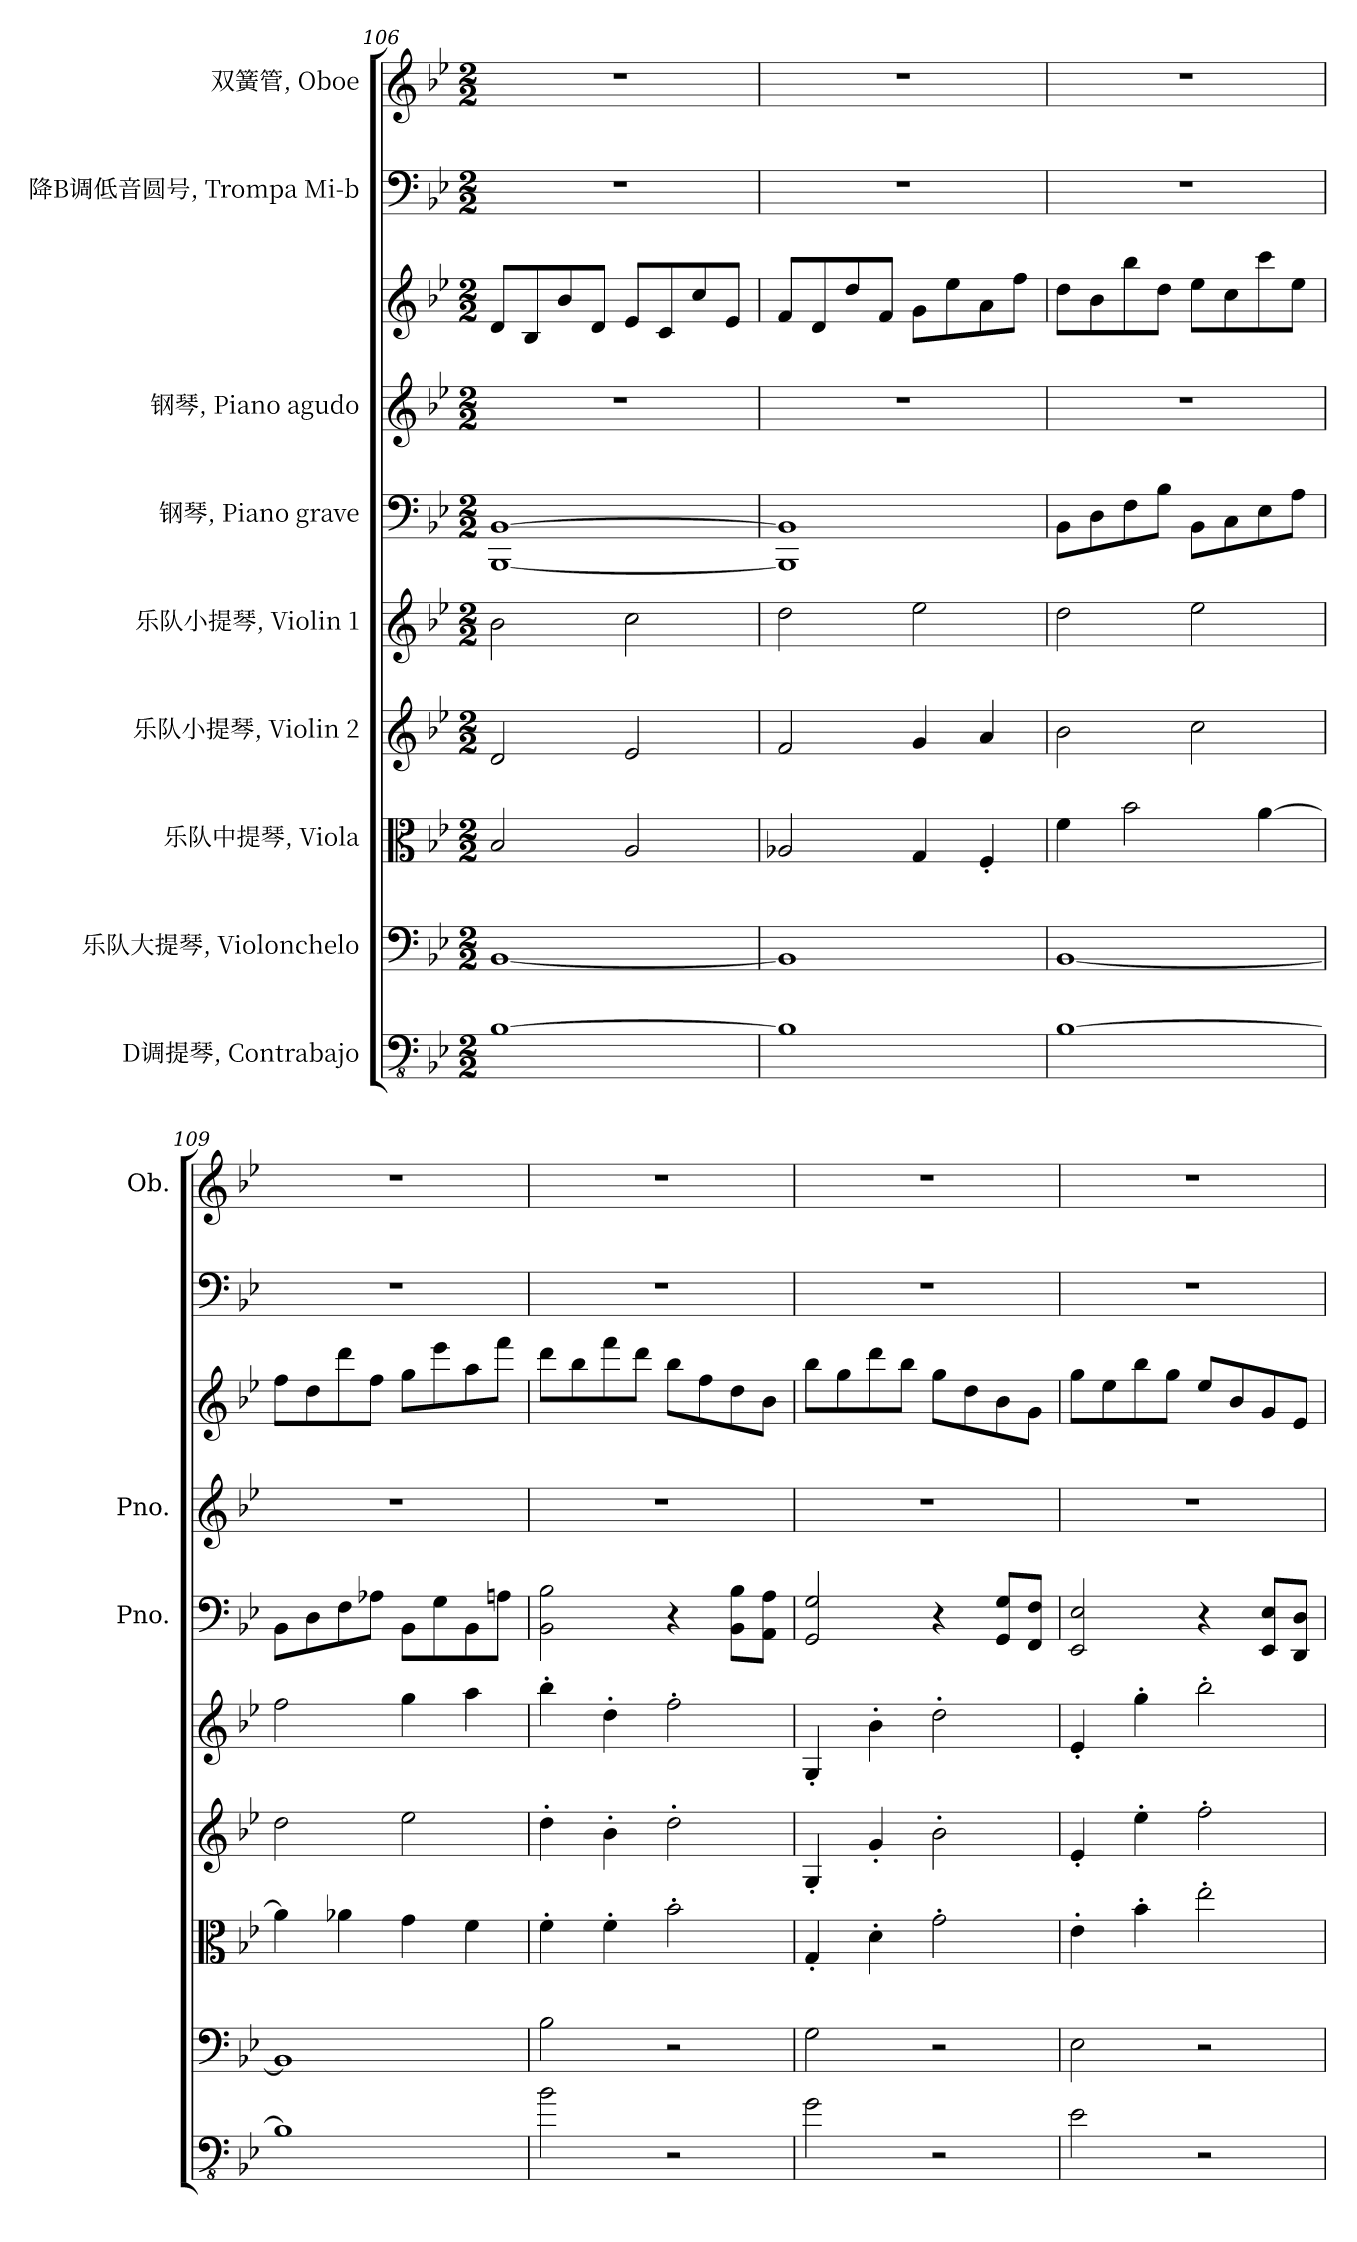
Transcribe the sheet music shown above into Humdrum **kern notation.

**kern	**kern	**kern	**kern	**kern	**kern	**kern	**kern	**kern	**kern
*part9	*part8	*part7	*part6	*part5	*part4	*part3	*part3	*part2	*part1
*staff10	*staff9	*staff8	*staff7	*staff6	*staff5	*staff4	*staff3	*staff2	*staff1
*I"D调提琴, Contrabajo	*I"乐队大提琴, Violonchelo	*I"乐队中提琴, Viola	*I"乐队小提琴, Violin 2	*I"乐队小提琴, Violin 1	*I"钢琴, Piano grave	*I"钢琴, Piano agudo	*	*I"降B调低音圆号, Trompa Mi-b	*I"双簧管, Oboe
*	*	*	*	*	*I'Pno.	*I'Pno.	*	*	*I'Ob.
*clefFv4	*clefF4	*clefC3	*clefG2	*clefG2	*clefF4	*clefG2	*clefG2	*clefF4	*clefG2
*ITrd7c12	*	*	*	*	*	*	*	*ITrd1c2	*
*k[b-e-]	*k[b-e-]	*k[b-e-]	*k[b-e-]	*k[b-e-]	*k[b-e-]	*k[b-e-]	*k[b-e-]	*k[b-e-a-d-]	*k[b-e-]
*M2/2	*M2/2	*M2/2	*M2/2	*M2/2	*M2/2	*M2/2	*M2/2	*M2/2	*M2/2
*MM210	*MM210	*MM210	*MM210	*MM210	*MM210	*MM210	*MM210	*MM210	*MM210
=106	=106	=106	=106	=106	=106	=106	=106	=106	=106
[1BBB-	[1BB-	2B-/	2d/	2b-\	[1BBB- [1BB-	1r	8d/L	1r	1r
.	.	.	.	.	.	.	8B-/	.	.
.	.	.	.	.	.	.	8b-/	.	.
.	.	.	.	.	.	.	8d/J	.	.
.	.	2A/	2e-/	2cc\	.	.	8e-/L	.	.
.	.	.	.	.	.	.	8c/	.	.
.	.	.	.	.	.	.	8cc/	.	.
.	.	.	.	.	.	.	8e-/J	.	.
=107	=107	=107	=107	=107	=107	=107	=107	=107	=107
1BBB-]	1BB-]	2A-X/	2f/	2dd\	1BBB-] 1BB-]	1r	8f/L	1r	1r
.	.	.	.	.	.	.	8d/	.	.
.	.	.	.	.	.	.	8dd/	.	.
.	.	.	.	.	.	.	8f/J	.	.
.	.	4G/	4g/	2ee-\	.	.	8g\L	.	.
.	.	.	.	.	.	.	8ee-\	.	.
.	.	4F'/	4a/	.	.	.	8a\	.	.
.	.	.	.	.	.	.	8ff\J	.	.
!!LO:PB:g=z
=108	=108	=108	=108	=108	=108	=108	=108	=108	=108
*	*	*	*	*	*	*	*	*	*MM215
[1BBB-	[1BB-	4f\	2b-\	2dd\	8BB-\L	1r	8dd\L	1r	1r
.	.	.	.	.	8D\	.	8b-\	.	.
.	.	2b-\	.	.	8F\	.	8bb-\	.	.
.	.	.	.	.	8B-\J	.	8dd\J	.	.
.	.	.	2cc\	2ee-\	8BB-\L	.	8ee-\L	.	.
.	.	.	.	.	8C\	.	8cc\	.	.
.	.	[4a\	.	.	8E-\	.	8ccc\	.	.
.	.	.	.	.	8A\J	.	8ee-\J	.	.
=109	=109	=109	=109	=109	=109	=109	=109	=109	=109
1BBB-]	1BB-]	4a\]	2dd\	2ff\	8BB-\L	1r	8ff\L	1r	1r
.	.	.	.	.	8D\	.	8dd\	.	.
.	.	4a-X\	.	.	8F\	.	8ddd\	.	.
.	.	.	.	.	8A-X\J	.	8ff\J	.	.
.	.	4g\	2ee-\	4gg\	8BB-\L	.	8gg\L	.	.
.	.	.	.	.	8G\	.	8eee-\	.	.
.	.	4f\	.	4aa\	8BB-\	.	8aa\	.	.
.	.	.	.	.	8An\J	.	8fff\J	.	.
=110	=110	=110	=110	=110	=110	=110	=110	=110	=110
*	*	*	*	*	*	*	*	*	*MM220
2BB-\	2B-\	4f'\	4dd'\	4bb-'\	2BB-\ 2B-\	1r	8ddd\L	1r	1r
.	.	.	.	.	.	.	8bb-\	.	.
.	.	4f'\	4b-'\	4dd'\	.	.	8fff\	.	.
.	.	.	.	.	.	.	8ddd\J	.	.
2r	2r	2b-'\	2dd'\	2ff'\	4r	.	8bb-\L	.	.
.	.	.	.	.	.	.	8ff\	.	.
.	.	.	.	.	8BB-\ 8B-\L	.	8dd\	.	.
.	.	.	.	.	8AA\ 8A\J	.	8b-\J	.	.
=111	=111	=111	=111	=111	=111	=111	=111	=111	=111
*	*	*	*	*	*	*	*	*	*MM220
2GG\	2G\	4G'/	4G'/	4G'/	2GG/ 2G/	1r	8bb-\L	1r	1r
.	.	.	.	.	.	.	8gg\	.	.
.	.	4d'\	4g'/	4b-'\	.	.	8ddd\	.	.
.	.	.	.	.	.	.	8bb-\J	.	.
2r	2r	2g'\	2b-'\	2dd'\	4r	.	8gg\L	.	.
.	.	.	.	.	.	.	8dd\	.	.
.	.	.	.	.	8GG/ 8G/L	.	8b-\	.	.
.	.	.	.	.	8FF/ 8F/J	.	8g\J	.	.
!!LO:PB:g=z
=112	=112	=112	=112	=112	=112	=112	=112	=112	=112
*	*	*	*	*	*	*	*	*	*MM220
2EE-\	2E-\	4e-'\	4e-'/	4e-'/	2EE-/ 2E-/	1r	8gg\L	1r	1r
.	.	.	.	.	.	.	8ee-\	.	.
.	.	4b-'\	4ee-'\	4gg'\	.	.	8bb-\	.	.
.	.	.	.	.	.	.	8gg\J	.	.
2r	2r	2ee-'\	2ff'\	2bb-'\	4r	.	8ee-/L	.	.
.	.	.	.	.	.	.	8b-/	.	.
.	.	.	.	.	8EE-/ 8E-/L	.	8g/	.	.
.	.	.	.	.	8DD/ 8D/J	.	8e-/J	.	.
=	=	=	=	=	=	=	=	=	=
*-	*-	*-	*-	*-	*-	*-	*-	*-	*-
